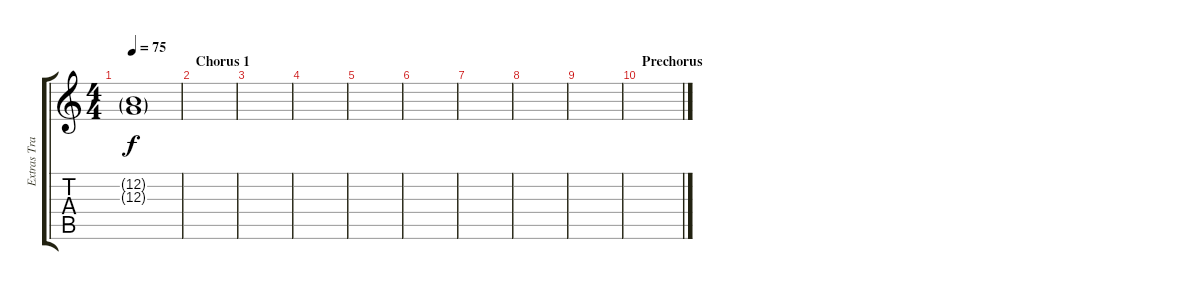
\track ("Extras Track" "Extras Tra") {instrument pad1newage}
\staff {score tabs}
\tuning (E4 B3 G3 D3 A2 E2) {hide}
\ts (4 4)
\tempo 75
\clef g2
\ks c
(12.2{g} 12.3{g}).1{dy f instrument pad1newage} |
\section ("" "Chorus 1")
|
|
|
|
|
|
|
|
\section ("" "Prechorus")
